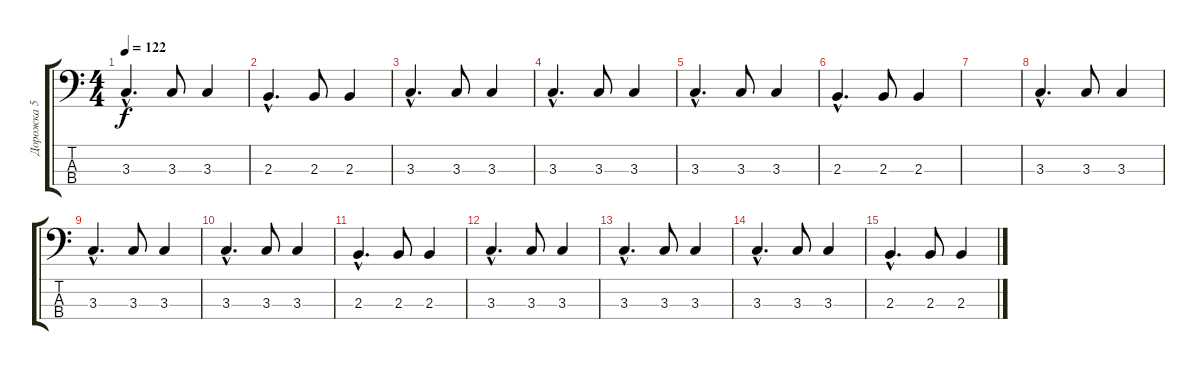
\track ("Дорожка 5" "Дорожка 5") {instrument synthbass2}
\staff {score tabs}
\tuning (G2 D2 A1 E1) {hide}
\ts (4 4)
\tempo 122
\clef f4
\ks c
3.3{hac}.4{d dy f} 3.3.8 3.3.4 |
2.3{hac}.4{d} 2.3.8 2.3.4 |
3.3{hac}.4{d} 3.3.8 3.3.4 |
3.3{hac}.4{d} 3.3.8 3.3.4 |
3.3{hac}.4{d} 3.3.8 3.3.4 |
2.3{hac}.4{d} 2.3.8 2.3.4 |
|
3.3{hac}.4{d} 3.3.8 3.3.4 |
3.3{hac}.4{d} 3.3.8 3.3.4 |
3.3{hac}.4{d} 3.3.8 3.3.4 |
2.3{hac}.4{d} 2.3.8 2.3.4 |
3.3{hac}.4{d} 3.3.8 3.3.4 |
3.3{hac}.4{d} 3.3.8 3.3.4 |
3.3{hac}.4{d} 3.3.8 3.3.4 |
2.3{hac}.4{d} 2.3.8 2.3.4
